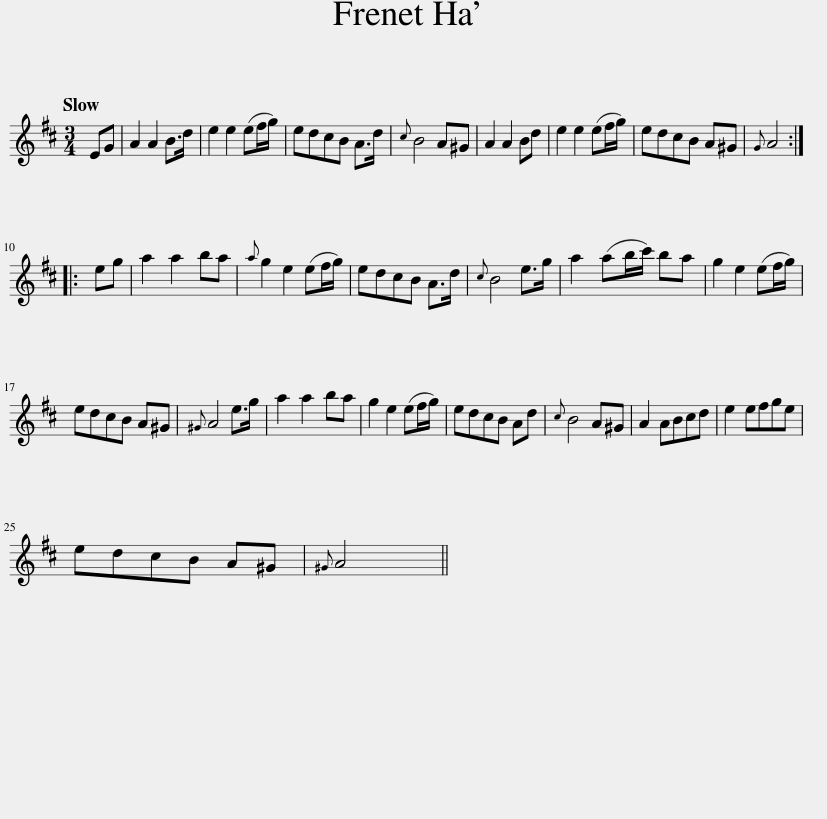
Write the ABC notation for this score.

X:1
L:1/8
Q:1/4=120
M:3/4
I:linebreak $
K:D
V:1 treble
V:1
 EG | A2 A2 B>d | e2 e2 (ef/g/) | edcB A>d |{c} B4 A^G | %5
 A2 A2 Bd | e2 e2 (ef/g/) | edcB A^G |{G} A4 ::$ eg | %10
 a2 a2 ba |{a} g2 e2 (ef/g/) | edcB A>d |{c} B4 e>g | a2 (ab/c'/) ba | %15
 g2 e2 (ef/g/) |$ edcB A^G |{^G} A4 e>g | a2 a2 ba | g2 e2 (ef/g/) | %20
 edcB Ad |{c} B4 A^G | A2 ABcd | e2 efge |$ edcB A^G | %25
{^G} A4 || %26
